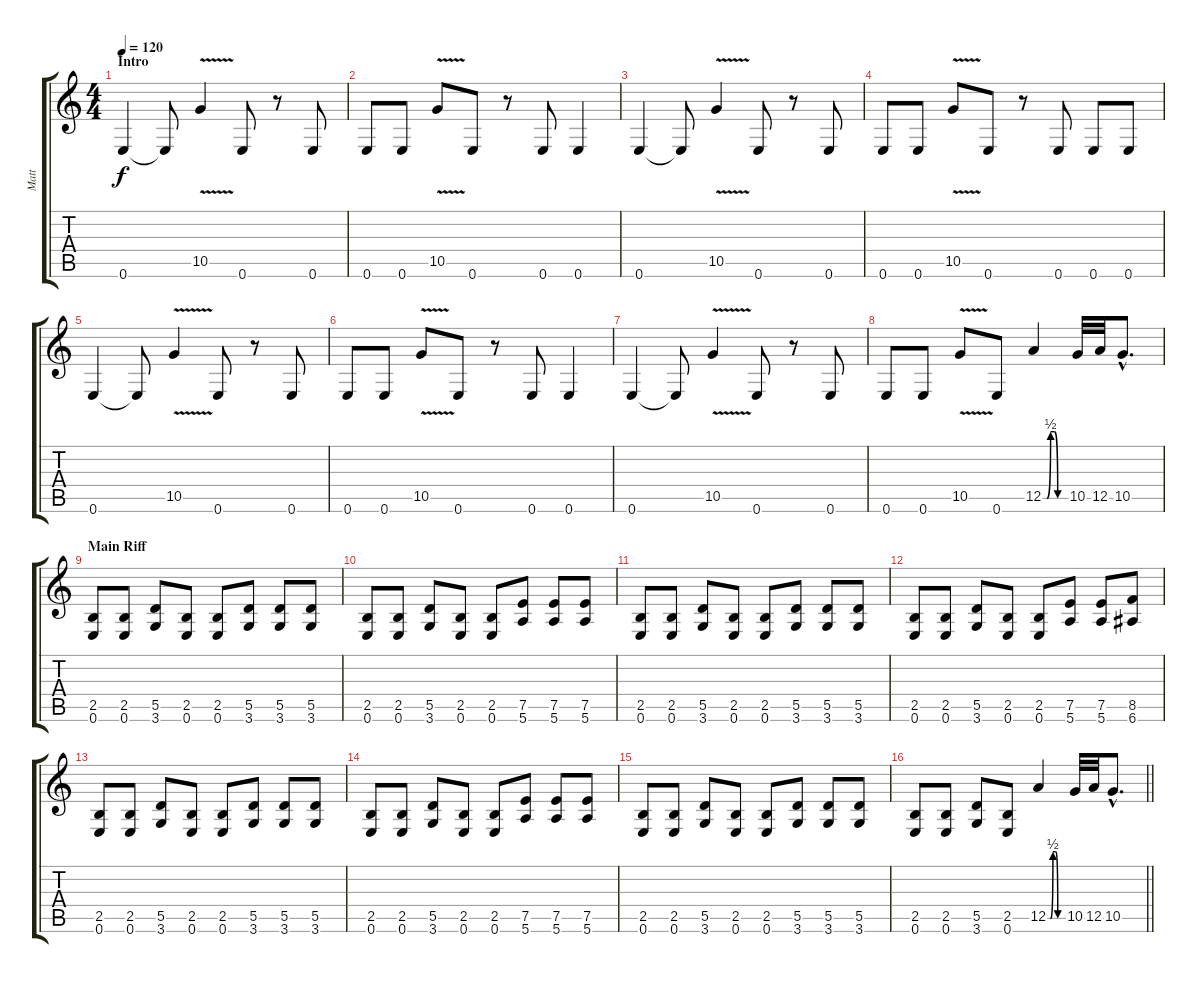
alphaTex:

\track ("Matt" "Matt") {instrument distortionguitar}
\staff {score tabs}
\tuning (E4 B3 G3 D3 A2 E2) {hide}
\ts (4 4)
\section ("" "Intro")
\tempo 120
\clef g2
\ks c
0.6.4{dy f instrument distortionguitar} 0.6{t}.8 10.5{v}.4 0.6.8 r.8 0.6.8 |
0.6.8 0.6.8 10.5{v}.8 0.6.8 r.8 0.6.8 0.6.4 |
0.6.4 0.6{t}.8 10.5{v}.4 0.6.8 r.8 0.6.8 |
0.6.8 0.6.8 10.5{v}.8 0.6.8 r.8 0.6.8 0.6.8 0.6.8 |
0.6.4 0.6{t}.8 10.5{v}.4 0.6.8 r.8 0.6.8 |
0.6.8 0.6.8 10.5{v}.8 0.6.8 r.8 0.6.8 0.6.4 |
0.6.4 0.6{t}.8 10.5{v}.4 0.6.8 r.8 0.6.8 |
0.6.8 0.6.8 10.5{v}.8 0.6.8 12.5{be (custom 0 0 10 0 20 2 30 2 39 0 60 0)}.4 10.5.32 12.5.32 10.5{hac}.8{d} |
\section ("" "Main Riff")
(2.5 0.6).8 (2.5 0.6).8 (5.5 3.6).8 (2.5 0.6).8 (2.5 0.6).8 (5.5 3.6).8 (5.5 3.6).8 (5.5 3.6).8 |
(2.5 0.6).8 (2.5 0.6).8 (5.5 3.6).8 (2.5 0.6).8 (2.5 0.6).8 (7.5 5.6).8 (7.5 5.6).8 (7.5 5.6).8 |
(2.5 0.6).8 (2.5 0.6).8 (5.5 3.6).8 (2.5 0.6).8 (2.5 0.6).8 (5.5 3.6).8 (5.5 3.6).8 (5.5 3.6).8 |
(2.5 0.6).8 (2.5 0.6).8 (5.5 3.6).8 (2.5 0.6).8 (2.5 0.6).8 (7.5 5.6).8 (7.5 5.6).8 (8.5 6.6).8 |
(2.5 0.6).8 (2.5 0.6).8 (5.5 3.6).8 (2.5 0.6).8 (2.5 0.6).8 (5.5 3.6).8 (5.5 3.6).8 (5.5 3.6).8 |
(2.5 0.6).8 (2.5 0.6).8 (5.5 3.6).8 (2.5 0.6).8 (2.5 0.6).8 (7.5 5.6).8 (7.5 5.6).8 (7.5 5.6).8 |
(2.5 0.6).8 (2.5 0.6).8 (5.5 3.6).8 (2.5 0.6).8 (2.5 0.6).8 (5.5 3.6).8 (5.5 3.6).8 (5.5 3.6).8 |
\barLineRight lightlight
(2.5 0.6).8 (2.5 0.6).8 (5.5 3.6).8 (2.5 0.6).8 12.5{be (custom 0 0 10 0 20 2 30 2 39 0 60 0)}.4 10.5.32 12.5.32 10.5{hac}.8{d}
